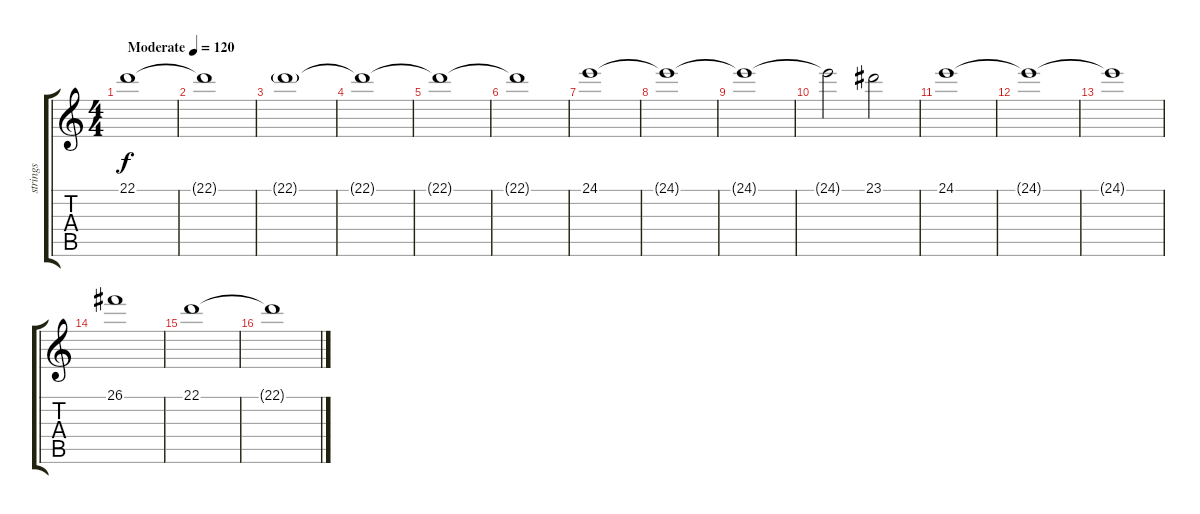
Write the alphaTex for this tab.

\track ("strings" "strings") {instrument stringensemble1}
\staff {score tabs}
\tuning (E4 B3 G3 D3 A2 E2) {hide}
\ts (4 4)
\tempo (120 "Moderate")
\clef g2
\ks c
22.1.1{dy f instrument stringensemble1} |
22.1{t}.1 |
22.1{g}.1 |
22.1{t}.1 |
22.1{t}.1 |
22.1{t}.1 |
24.1.1 |
24.1{t}.1 |
24.1{t}.1 |
24.1{t}.2 23.1.2 |
24.1.1 |
24.1{t}.1 |
24.1{t}.1 |
26.1.1 |
22.1.1 |
22.1{t}.1
